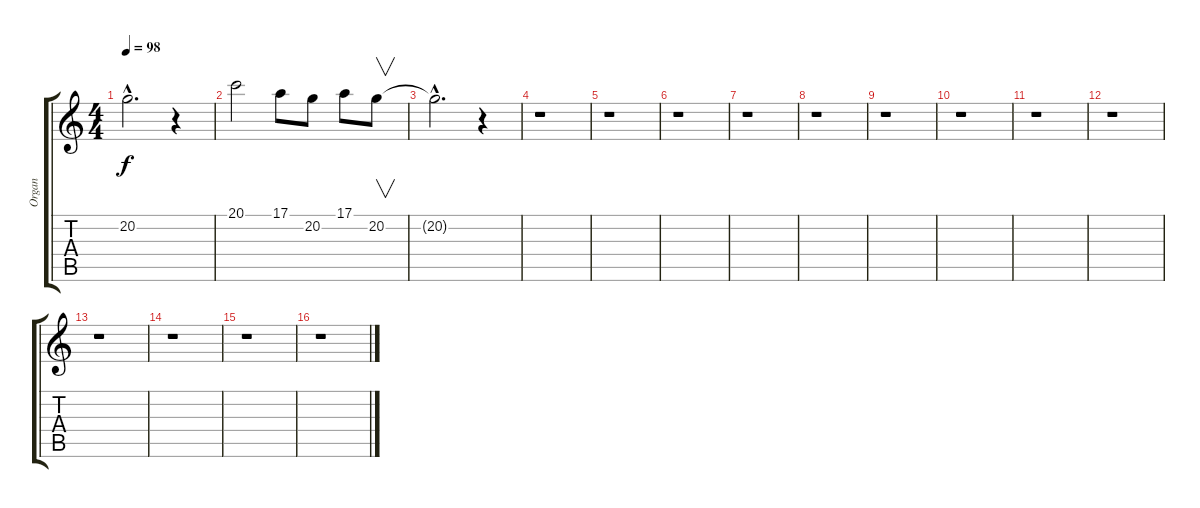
\track ("Organ" "Organ") {instrument churchorgan}
\staff {score tabs}
\tuning (E4 B3 G3 D3 A2 E2) {hide}
\ts (4 4)
\tempo 98
\clef g2
\ks c
20.2{hac t}.2{d dy f} r.4 |
20.1.2 17.1.8 20.2.8 17.1.8 20.2.8{v} |
20.2{hac t}.2{d} r.4 |
r.1 |
r.1 |
r.1 |
r.1 |
r.1 |
r.1 |
r.1 |
r.1 |
r.1 |
r.1 |
r.1 |
r.1 |
r.1
